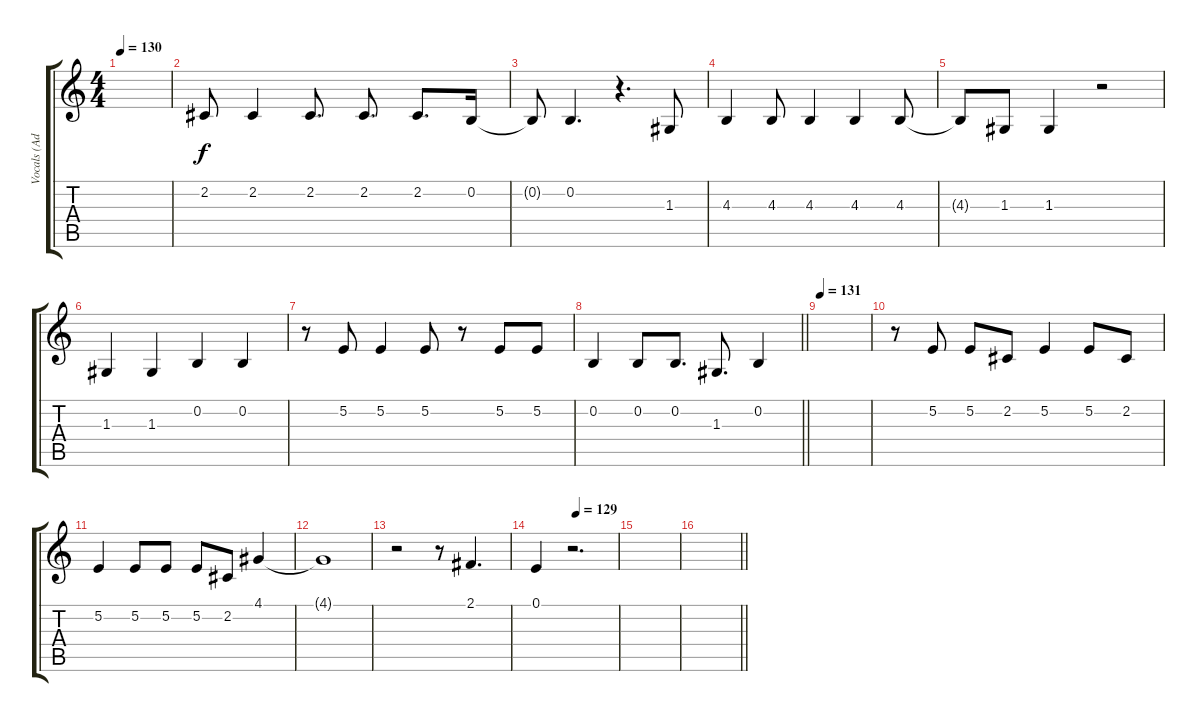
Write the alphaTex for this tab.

\track ("Vocals (Adam Levine)" "Vocals (Ad") {mute instrument lead2sawtooth}
\staff {score tabs}
\tuning (E4 B3 G3 D3 A2 E2) {hide}
\ts (4 4)
\tempo 130
\clef g2
\ks c
|
2.2.8 2.2.4 2.2.8{d} 2.2.8{d} 2.2.8{d} 0.2.16 |
0.2{t}.8 0.2.4{d} r.4{d} 1.3.8 |
4.3.4 4.3.8 4.3.4 4.3.4 4.3.8 |
4.3{t}.8 1.3.8 1.3.4 r.2 |
1.3.4 1.3.4 0.2.4 0.2.4 |
r.8 5.2.8 5.2.4 5.2.8 r.8 5.2.8 5.2.8 |
\barLineRight lightlight
0.2.4 0.2.8 0.2.8{d} 1.3.8{d} 0.2.4 |
\tempo 131
|
r.8 5.2.8 5.2.8 2.2.8 5.2.4 5.2.8 2.2.8 |
5.2.4 5.2.8 5.2.8 5.2.8 2.2.8 4.1.4 |
4.1{t}.1 |
r.2 r.8 2.1.4{d} |
\tempo (129 0.5)
0.1.4 r.2{d} |
|
\barLineRight lightlight
